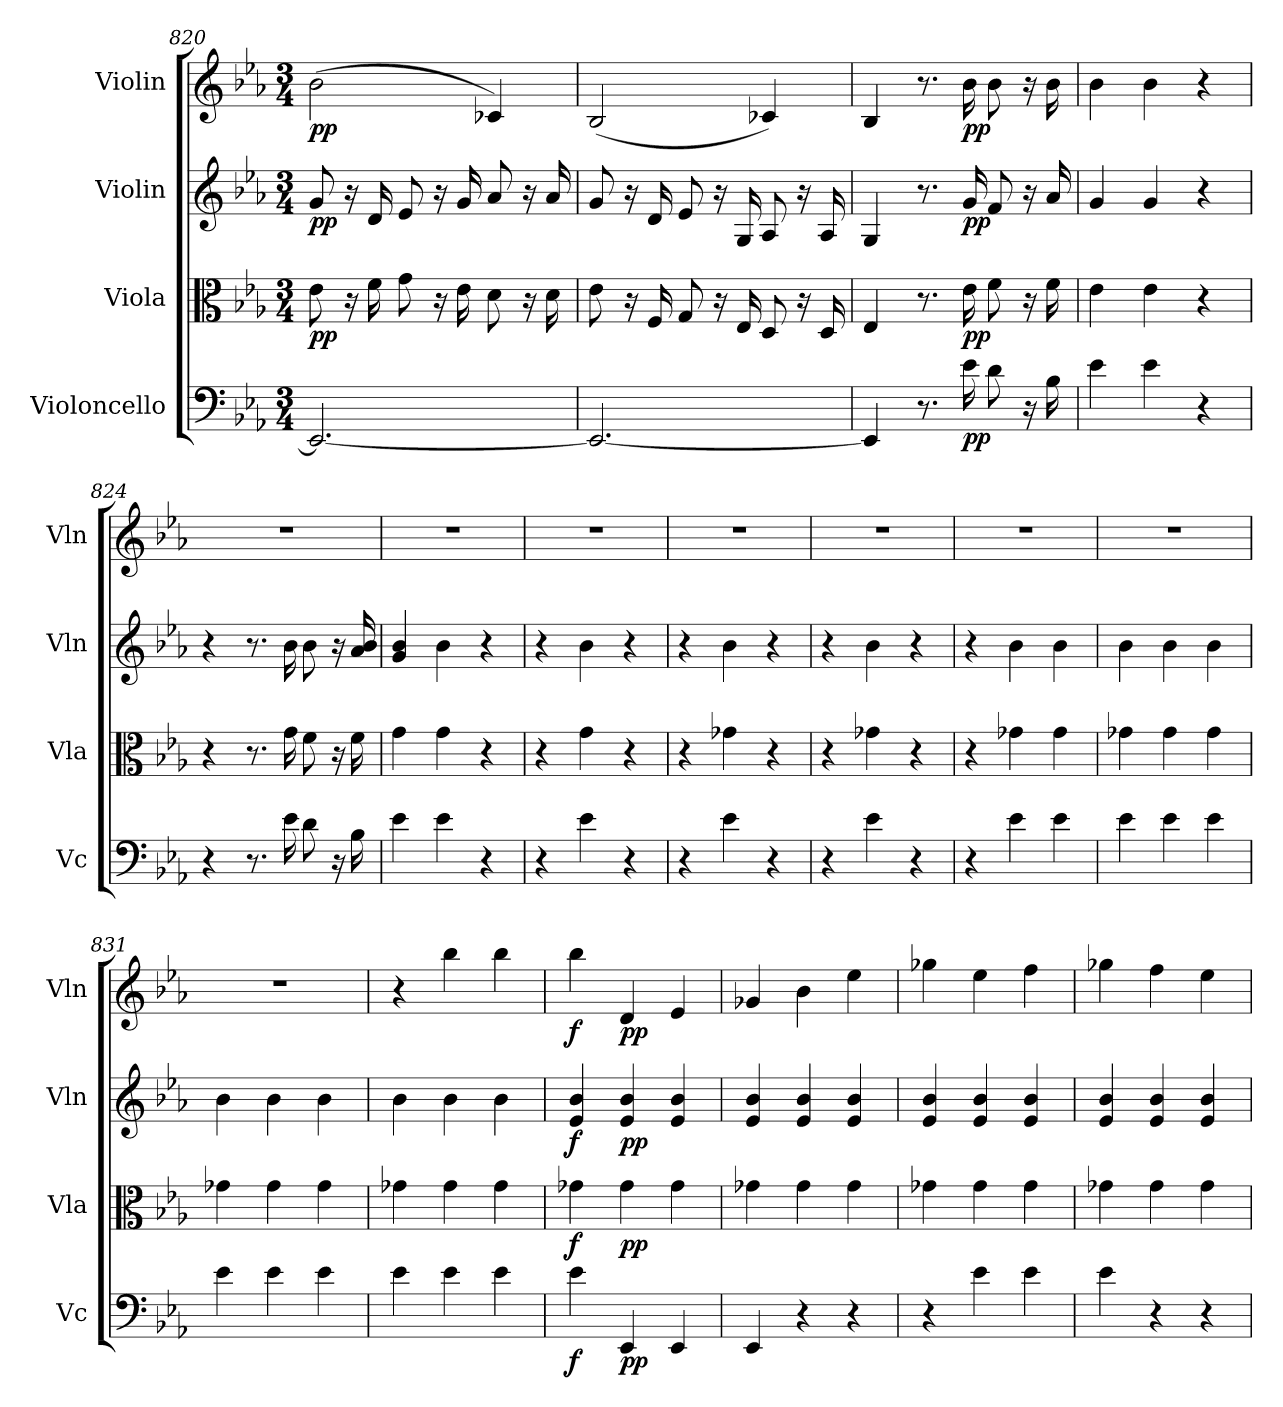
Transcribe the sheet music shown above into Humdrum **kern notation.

**kern	**dynam	**kern	**dynam	**kern	**dynam	**kern	**dynam
*part4	*part4	*part3	*part3	*part2	*part2	*part1	*part1
*staff4	*staff4	*staff3	*staff3	*staff2	*staff2	*staff1	*staff1
*I"Violoncello	*	*I"Viola	*	*I"Violin	*	*I"Violin	*
*I'Vc	*	*I'Vla	*	*I'Vln	*	*I'Vln	*
*clefF4	*	*clefC3	*	*clefG2	*	*clefG2	*
*k[b-e-a-]	*	*k[b-e-a-]	*	*k[b-e-a-]	*	*k[b-e-a-]	*
*M3/4	*	*M3/4	*	*M3/4	*	*M3/4	*
=820	=820	=820	=820	=820	=820	=820	=820
2.EE-_	.	8e-	pp	8g	pp	(2b-	pp
.	.	16r	.	16r	.	.	.
.	.	16f	.	16d	.	.	.
.	.	8g	.	8e-	.	.	.
.	.	16r	.	16r	.	.	.
.	.	16e-	.	16g	.	.	.
.	.	8d	.	8a-	.	4c-X)	.
.	.	16r	.	16r	.	.	.
.	.	16d	.	16a-	.	.	.
=821	=821	=821	=821	=821	=821	=821	=821
2.EE-_	.	8e-	.	8g	.	(2B-	.
.	.	16r	.	16r	.	.	.
.	.	16F	.	16d	.	.	.
.	.	8G	.	8e-	.	.	.
.	.	16r	.	16r	.	.	.
.	.	16E-	.	16G	.	.	.
.	.	8D	.	8A-	.	4c-X)	.
.	.	16r	.	16r	.	.	.
.	.	16D	.	16A-	.	.	.
=822	=822	=822	=822	=822	=822	=822	=822
4EE-]	.	4E-	.	4G	.	4B-	.
8.r	.	8.r	.	8.r	.	8.r	.
16e-	pp	16e-	pp	16g	pp	16b-	pp
8d	.	8f	.	8f	.	8b-	.
16r	.	16r	.	16r	.	16r	.
16B-	.	16f	.	16a-	.	16b-	.
=823	=823	=823	=823	=823	=823	=823	=823
4e-	.	4e-	.	4g	.	4b-	.
4e-	.	4e-	.	4g	.	4b-	.
4r	.	4r	.	4r	.	4r	.
=824	=824	=824	=824	=824	=824	=824	=824
4r	.	4r	.	4r	.	2.r	.
8.r	.	8.r	.	8.r	.	.	.
16e-	.	16g	.	16b-	.	.	.
8d	.	8f	.	8b-	.	.	.
16r	.	16r	.	16r	.	.	.
16B-	.	16f	.	16a- 16b-	.	.	.
=825	=825	=825	=825	=825	=825	=825	=825
4e-	.	4g	.	4g 4b-	.	2.r	.
4e-	.	4g	.	4b-	.	.	.
4r	.	4r	.	4r	.	.	.
=826	=826	=826	=826	=826	=826	=826	=826
4r	.	4r	.	4r	.	2.r	.
4e-	.	4g	.	4b-	.	.	.
4r	.	4r	.	4r	.	.	.
=827	=827	=827	=827	=827	=827	=827	=827
4r	.	4r	.	4r	.	2.r	.
4e-	.	4g-X	.	4b-	.	.	.
4r	.	4r	.	4r	.	.	.
=828	=828	=828	=828	=828	=828	=828	=828
4r	.	4r	.	4r	.	2.r	.
4e-	.	4g-X	.	4b-	.	.	.
4r	.	4r	.	4r	.	.	.
=829	=829	=829	=829	=829	=829	=829	=829
*	*	*	*	*	*	*MM280	*
4r	.	4r	.	4r	.	2.r	.
4e-	.	4g-X	.	4b-	.	.	.
4e-	.	4g-	.	4b-	.	.	.
=830	=830	=830	=830	=830	=830	=830	=830
4e-	.	4g-X	.	4b-	.	2.r	.
4e-	.	4g-	.	4b-	.	.	.
4e-	.	4g-	.	4b-	.	.	.
=831	=831	=831	=831	=831	=831	=831	=831
4e-	.	4g-X	.	4b-	.	2.r	.
4e-	.	4g-	.	4b-	.	.	.
4e-	.	4g-	.	4b-	.	.	.
=832	=832	=832	=832	=832	=832	=832	=832
4e-	.	4g-X	.	4b-	.	4r	.
4e-	.	4g-	.	4b-	.	4bb-	.
4e-	.	4g-	.	4b-	.	4bb-	.
=833	=833	=833	=833	=833	=833	=833	=833
4e-	f	4g-X	f	4e- 4b-	f	4bb-	f
4EE-	pp	4g-	pp	4e- 4b-	pp	4d	pp
4EE-	.	4g-	.	4e- 4b-	.	4e-	.
=834	=834	=834	=834	=834	=834	=834	=834
4EE-	.	4g-X	.	4e- 4b-	.	4g-X	.
4r	.	4g-	.	4e- 4b-	.	4b-	.
4r	.	4g-	.	4e- 4b-	.	4ee-	.
=835	=835	=835	=835	=835	=835	=835	=835
4r	.	4g-X	.	4e- 4b-	.	4gg-X	.
4e-	.	4g-	.	4e- 4b-	.	4ee-	.
4e-	.	4g-	.	4e- 4b-	.	4ff	.
=836	=836	=836	=836	=836	=836	=836	=836
4e-	.	4g-X	.	4e- 4b-	.	4gg-X	.
4r	.	4g-	.	4e- 4b-	.	4ff	.
4r	.	4g-	.	4e- 4b-	.	4ee-	.
=	=	=	=	=	=	=	=
*-	*-	*-	*-	*-	*-	*-	*-
